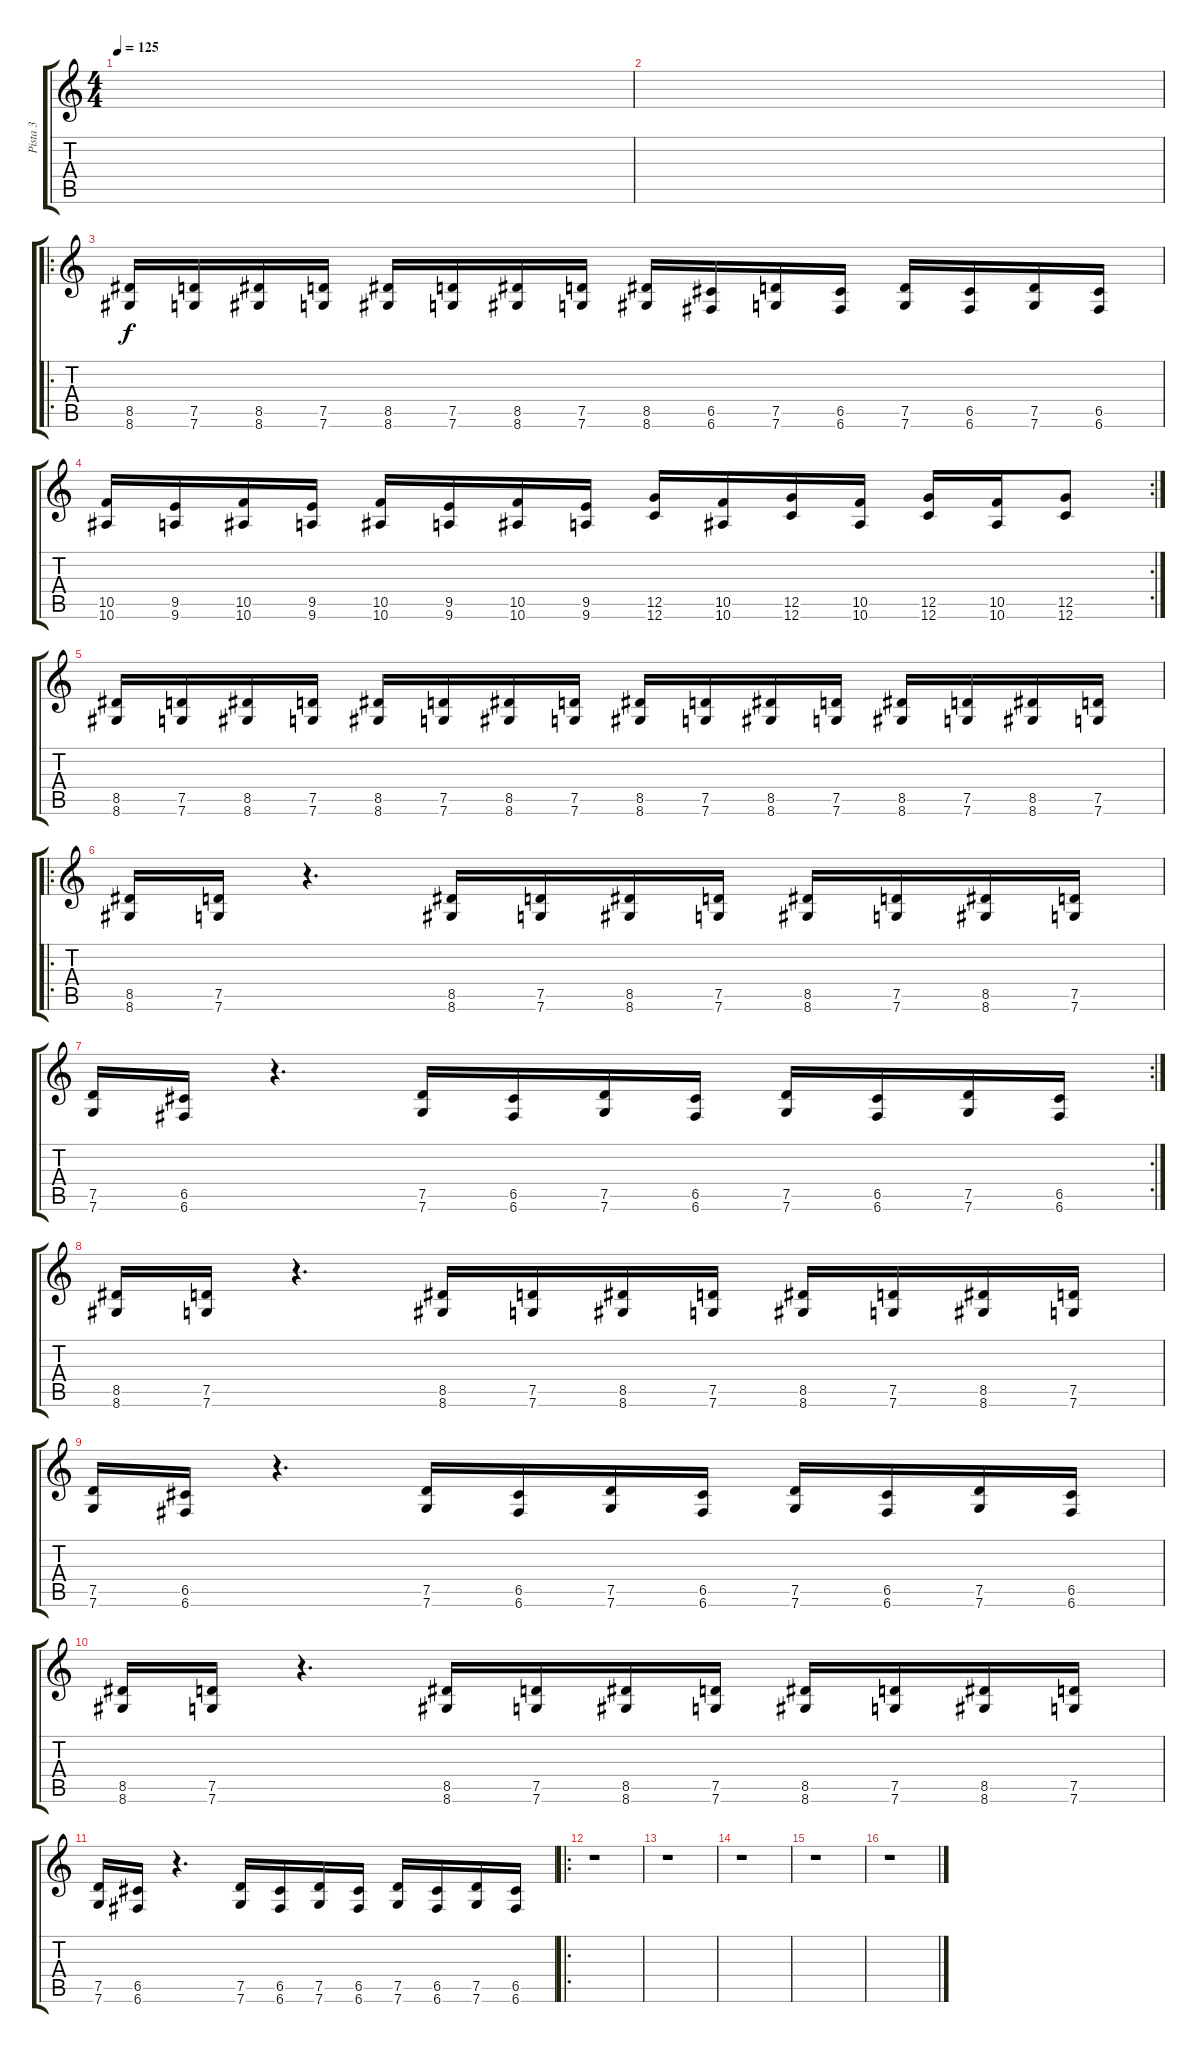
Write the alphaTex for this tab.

\track ("Pista 3" "Pista 3") {instrument distortionguitar}
\staff {score tabs}
\tuning (D4 A3 F3 C3 G2 C2) {hide}
\ts (4 4)
\tempo 125
\clef g2
\ks c
|
|
\ro
(8.5 8.6).16 (7.5 7.6).16 (8.5 8.6).16 (7.5 7.6).16 (8.5 8.6).16 (7.5 7.6).16 (8.5 8.6).16 (7.5 7.6).16 (8.5 8.6).16 (6.5 6.6).16 (7.5 7.6).16 (6.5 6.6).16 (7.5 7.6).16 (6.5 6.6).16 (7.5 7.6).16 (6.5 6.6).16 |
\rc 2
(10.5 10.6).16 (9.5 9.6).16 (10.5 10.6).16 (9.5 9.6).16 (10.5 10.6).16 (9.5 9.6).16 (10.5 10.6).16 (9.5 9.6).16 (12.5 12.6).16 (10.5 10.6).16 (12.5 12.6).16 (10.5 10.6).16 (12.5 12.6).16 (10.5 10.6).16 (12.5 12.6).8 |
(8.5 8.6).16 (7.5 7.6).16 (8.5 8.6).16 (7.5 7.6).16 (8.5 8.6).16 (7.5 7.6).16 (8.5 8.6).16 (7.5 7.6).16 (8.5 8.6).16 (7.5 7.6).16 (8.5 8.6).16 (7.5 7.6).16 (8.5 8.6).16 (7.5 7.6).16 (8.5 8.6).16 (7.5 7.6).16 |
\ro
(8.5 8.6).16 (7.5 7.6).16 r.4{d} (8.5 8.6).16 (7.5 7.6).16 (8.5 8.6).16 (7.5 7.6).16 (8.5 8.6).16 (7.5 7.6).16 (8.5 8.6).16 (7.5 7.6).16 |
\rc 2
(7.5 7.6).16 (6.5 6.6).16 r.4{d} (7.5 7.6).16 (6.5 6.6).16 (7.5 7.6).16 (6.5 6.6).16 (7.5 7.6).16 (6.5 6.6).16 (7.5 7.6).16 (6.5 6.6).16 |
(8.5 8.6).16 (7.5 7.6).16 r.4{d} (8.5 8.6).16 (7.5 7.6).16 (8.5 8.6).16 (7.5 7.6).16 (8.5 8.6).16 (7.5 7.6).16 (8.5 8.6).16 (7.5 7.6).16 |
(7.5 7.6).16 (6.5 6.6).16 r.4{d} (7.5 7.6).16 (6.5 6.6).16 (7.5 7.6).16 (6.5 6.6).16 (7.5 7.6).16 (6.5 6.6).16 (7.5 7.6).16 (6.5 6.6).16 |
(8.5 8.6).16 (7.5 7.6).16 r.4{d} (8.5 8.6).16 (7.5 7.6).16 (8.5 8.6).16 (7.5 7.6).16 (8.5 8.6).16 (7.5 7.6).16 (8.5 8.6).16 (7.5 7.6).16 |
(7.5 7.6).16 (6.5 6.6).16 r.4{d} (7.5 7.6).16 (6.5 6.6).16 (7.5 7.6).16 (6.5 6.6).16 (7.5 7.6).16 (6.5 6.6).16 (7.5 7.6).16 (6.5 6.6).16 |
\ro
r.1 |
r.1 |
r.1 |
r.1 |
r.1
